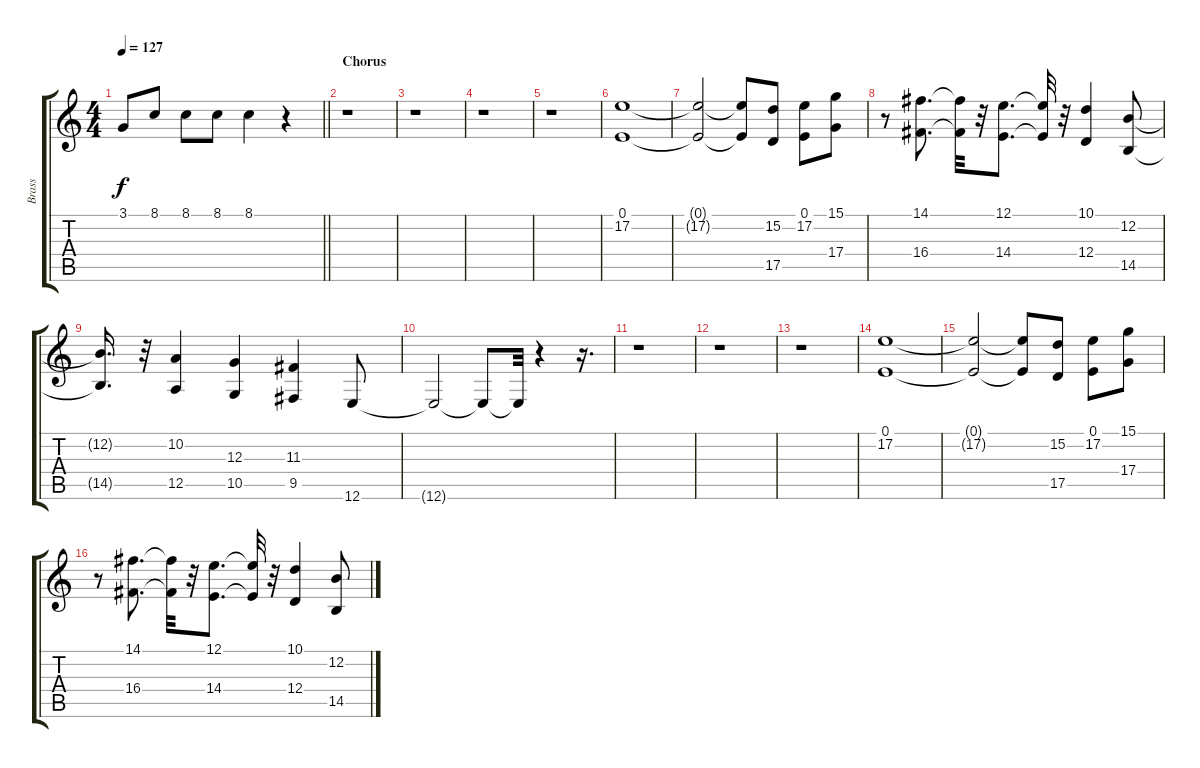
\track ("Brass" "Brass") {instrument brasssection}
\staff {score tabs}
\tuning (E4 B3 G3 D3 A2 E2) {hide}
\ts (4 4)
\tempo 127
\clef g2
\barLineRight lightlight
\ks c
3.1{t}.8{dy f} 8.1.8{volume 14} 8.1.8 8.1.8 8.1.4 r.4 |
\section ("" "Chorus")
r.1 |
r.1 |
r.1 |
r.1 |
(0.1 17.2).1{volume 15} |
(0.1{t} 17.2{t}).2 (0.1{t} 17.2{t}).8 (15.2 17.5).8 (0.1 17.2).8 (15.1 17.4).8 |
r.8 (14.1 16.4).8{d} (14.1{t} 16.4{t}).32 r.32 (12.1 14.4).8{d} (12.1{t} 14.4{t}).32 r.32 (10.1 12.4).4 (12.2 14.5).8 |
(12.2{t} 14.5{t}).16{d} r.32 (10.2 12.5).4 (12.3 10.5).4 (11.3 9.5).4 12.6.8 |
12.6{t}.2 12.6{t}.8 12.6{t}.32 r.4 r.16{d} |
r.1 |
r.1 |
r.1 |
(0.1 17.2).1 |
(0.1{t} 17.2{t}).2 (0.1{t} 17.2{t}).8 (15.2 17.5).8 (0.1 17.2).8 (15.1 17.4).8 |
r.8 (14.1 16.4).8{d} (14.1{t} 16.4{t}).32 r.32 (12.1 14.4).8{d} (12.1{t} 14.4{t}).32 r.32 (10.1 12.4).4 (12.2 14.5).8
